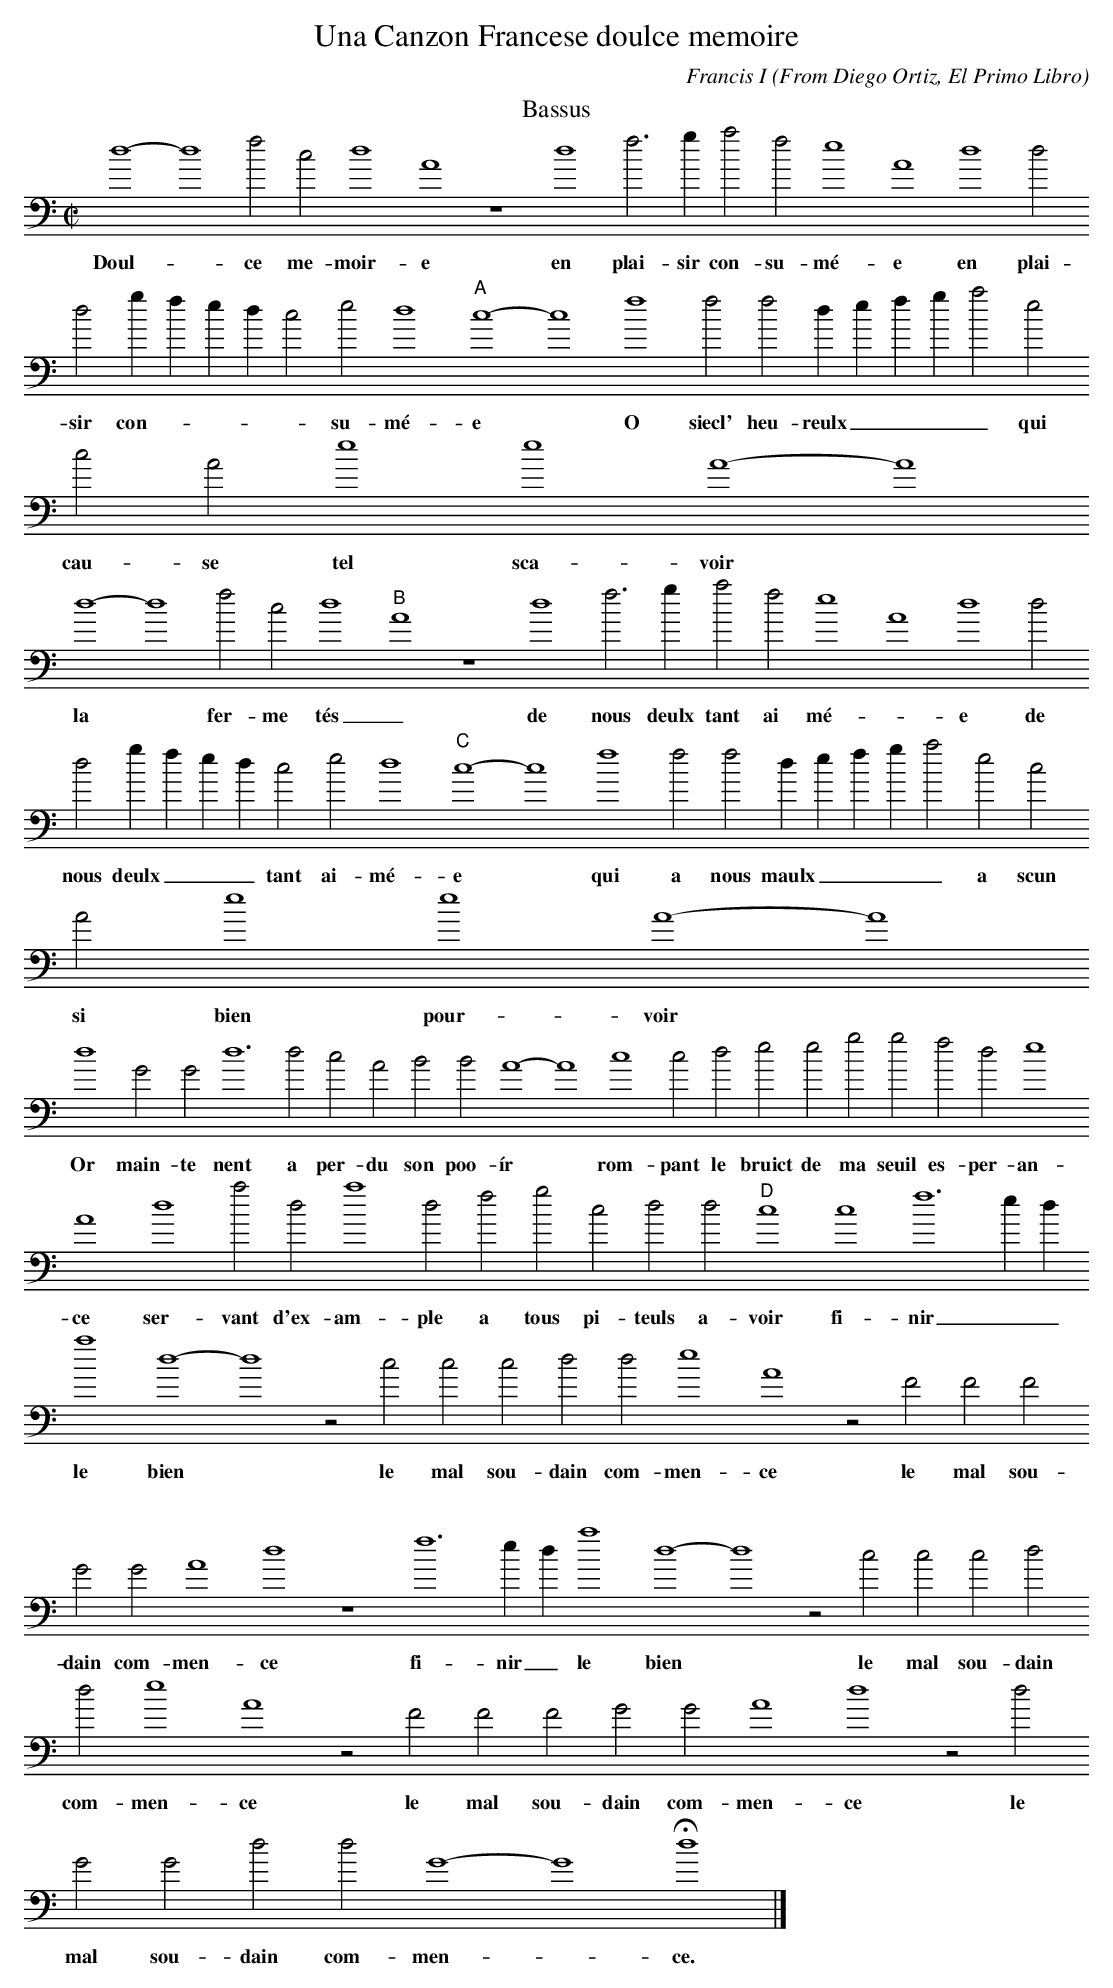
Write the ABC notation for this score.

X:1
T:Una Canzon Francese doulce memoire
C: Francis I
O: From Diego Ortiz, El Primo Libro
L:1/2
M:C|
K:D dorian bass
T: Bassus
d2-d2 f c d2 A2 z2 d2 f > g a f e2 A2 d2 d d g/ f/ e/ d/ c e d2 "A"c2-c2 f2 f f d/ e/ f/ g/ a e c A e2 e2 A2-A2
w:Doul- * ce me- moir- e en plai- sir con- su- mé- e en plai- sir con- - - - - su- mé-  e * O siecl' heu- reulx _ _ _ _ qui cau- se tel sca- voir *
d2-d2 f c d2 "B"A2 z2 d2 f > g a f e2 A2 d2 d d g/ f/ e/ d/ c e d2 "C"c2-c2 f2 f f d/ e/ f/ g/ a e c A e2 e2 A2-A2
w:la * fer- me tés _ de nous deulx tant ai mé- - e de nous deulx _ _ _ tant ai- mé- e * qui a nous maulx _ _ _ _ a scun si bien pour- voir *
d2 G G d3 d c A B B A2-A2 c2 c d e e g g f d e2
w: Or main- te nent a per- du son poo- ír * rom-  pant le bruict de ma seuil  es- per- an-
A2 d2 a d a2 d f g c d d "D"c2 c2 f3 e/ d/ a2 d2-d2 z c c c d d e2 A2 z F F F
w:ce ser- vant d'ex- am- ple a tous pi- teuls a- voir fi- nir _ _ le bien  * le mal sou- dain com- men- ce le mal sou-
G G A2 d2 z2 f3 e/ d/ a2 d2-d2 z c c c d d e2 A2 z F F F G G A2 d2 z d
w: dain com- men- ce fi- nir _  le bien * le mal sou- dain com- men- ce le mal sou- dain com- men- ce le
G G d d G2-G2 Hd2 |]
w:mal sou- dain com- men- * ce.
